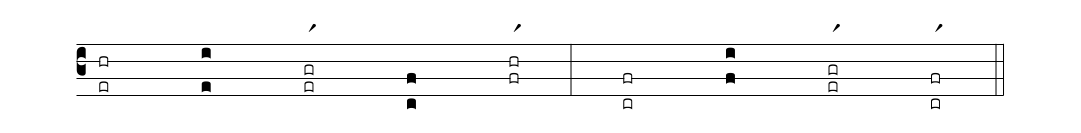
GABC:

%%
(c3)({er}hr) ({e}i) ({er}gr1r) ({c}f) ({fr}hr1r) (:)
({cr}fr) ({f}i) ({er}gr1r) ({cr}fr1r) (::) (z)
